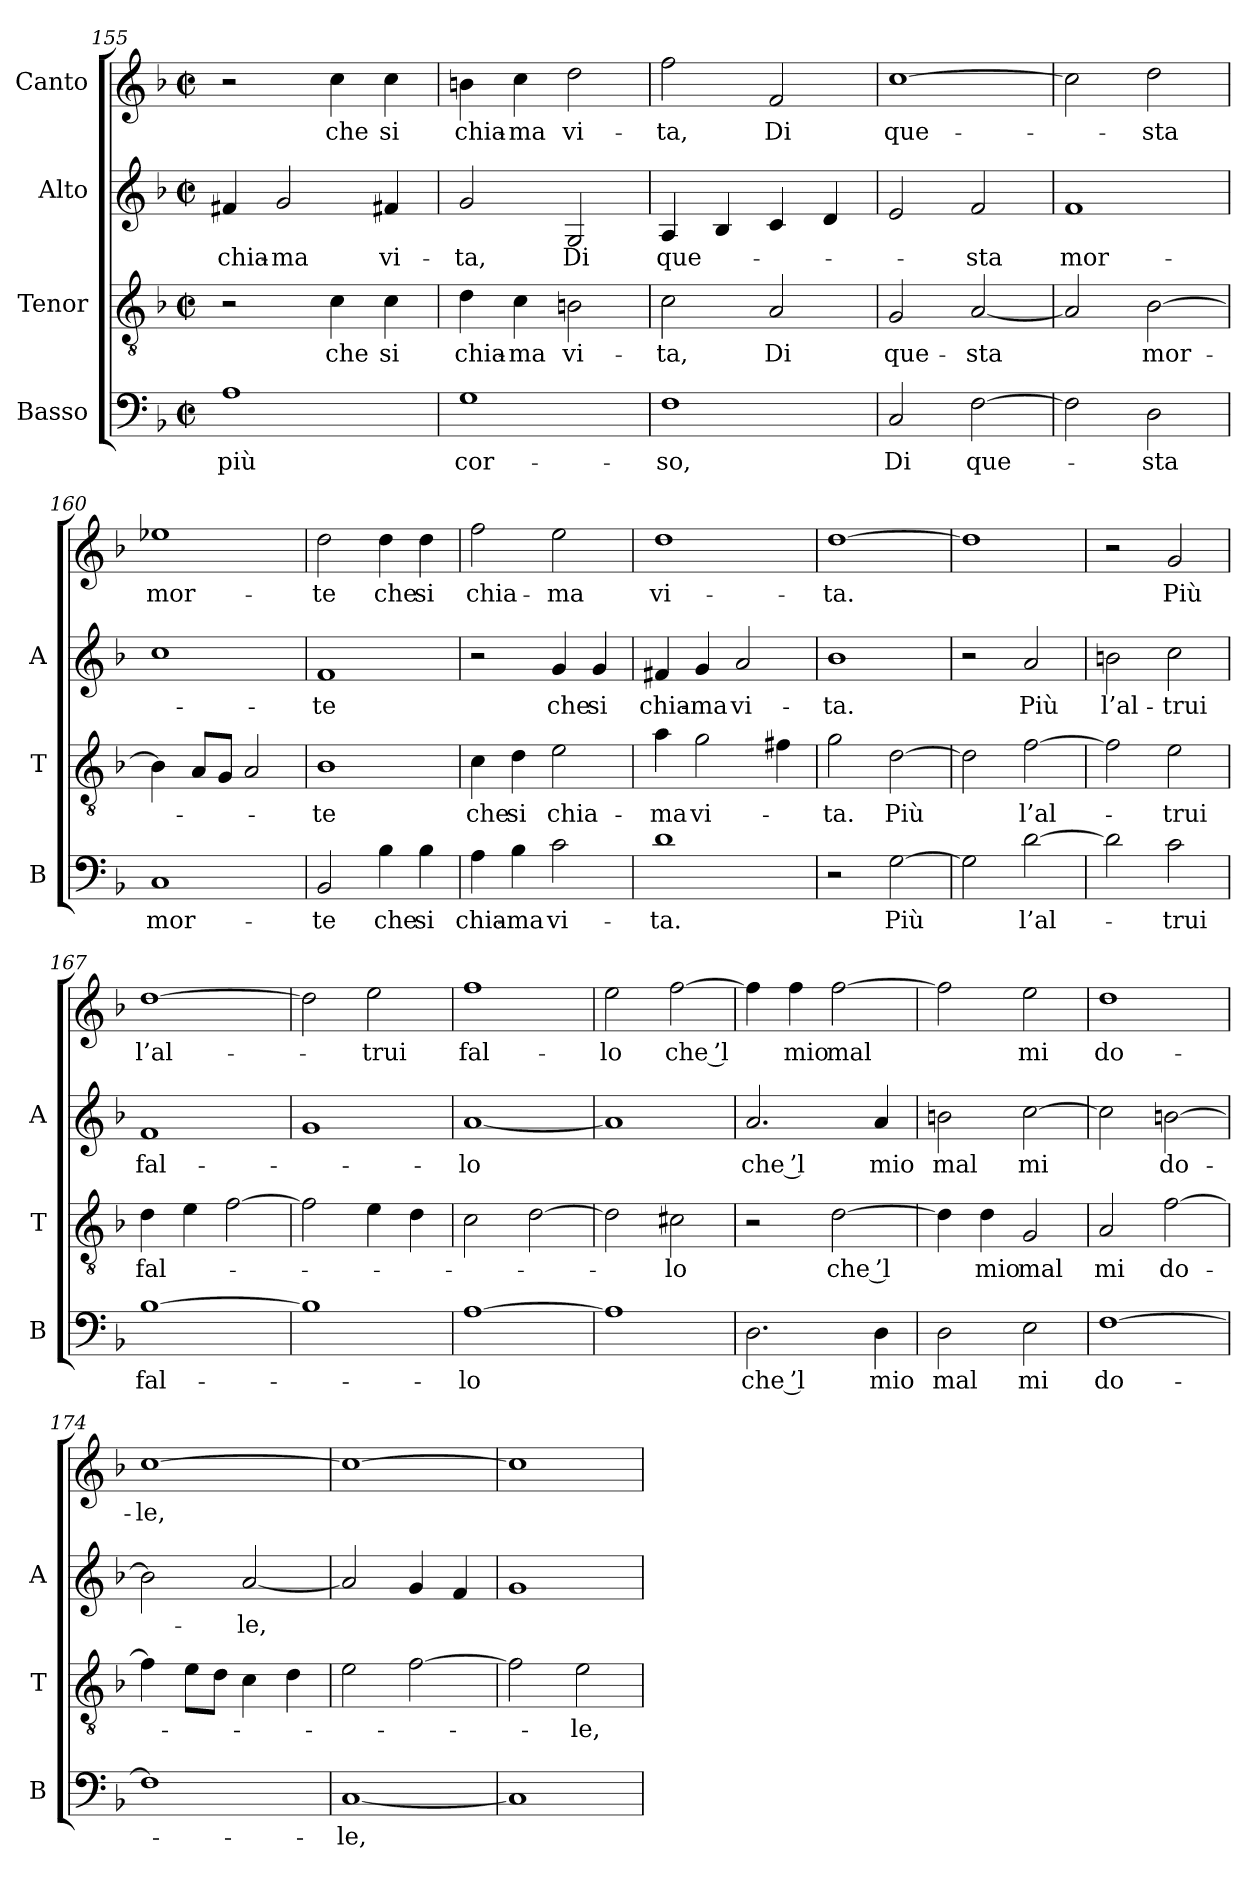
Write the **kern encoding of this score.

**kern	**text	**kern	**text	**kern	**text	**kern	**text
*part4	*part4	*part3	*part3	*part2	*part2	*part1	*part1
*staff4	*staff4	*staff3	*staff3	*staff2	*staff2	*staff1	*staff1
*I"Basso	*	*I"Tenor	*	*I"Alto	*	*I"Canto	*
*I'B	*	*I'T	*	*I'A	*	*	*
*clefF4	*	*clefGv2	*	*clefG2	*	*clefG2	*
*k[b-]	*	*k[b-]	*	*k[b-]	*	*k[b-]	*
*F:	*	*F:	*	*F:	*	*F:	*
*M2/2	*	*M2/2	*	*M2/2	*	*M2/2	*
*met(c|)	*	*met(c|)	*	*met(c|)	*	*met(c|)	*
=155	=155	=155	=155	=155	=155	=155	=155
1A	-più	2r	.	4f#X	chia-	2r	.
.	.	.	.	2g	-ma	.	.
.	.	4c	-che	.	.	4cc	-che
.	.	4c	-si	4f#X	vi-	4cc	-si
=156	=156	=156	=156	=156	=156	=156	=156
1G	cor-	4d	chia-	2g	-ta,	4bn	chia-
.	.	4c	-ma	.	.	4cc	-ma
.	.	2Bn	vi-	2G	-Di	2dd	vi-
=157	=157	=157	=157	=157	=157	=157	=157
1F	-so,	2c	-ta,	4A	que-	2ff	-ta,
.	.	.	.	4B-	.	.	.
.	.	2A	-Di	4c	.	2f	-Di
.	.	.	.	4d	.	.	.
=158	=158	=158	=158	=158	=158	=158	=158
2C	-Di	2G	que-	2e	.	[1cc	que-
[2F	que-	[2A	-sta	2f	-sta	.	.
=159	=159	=159	=159	=159	=159	=159	=159
2F]	.	2A]	.	1f	mor-	2cc]	.
2D	-sta	[2B-	mor-	.	.	2dd	-sta
=160	=160	=160	=160	=160	=160	=160	=160
1C	mor-	4B-]	.	1cc	.	1ee-X	mor-
.	.	8AL	.	.	.	.	.
.	.	8GJ	.	.	.	.	.
.	.	2A	.	.	.	.	.
=161	=161	=161	=161	=161	=161	=161	=161
2BB-	-te	1B-	-te	1f	-te	2dd	-te
4B-	-che	.	.	.	.	4dd	-che
4B-	-si	.	.	.	.	4dd	-si
=162	=162	=162	=162	=162	=162	=162	=162
4A	chia-	4c	-che	2r	.	2ff	chia-
4B-	-ma	4d	-si	.	.	.	.
2c	vi-	2e	chia-	4g	-che	2ee	-ma
.	.	.	.	4g	-si	.	.
!!LO:PB:g=z
=163	=163	=163	=163	=163	=163	=163	=163
1d	-ta.	4a	-ma	4f#X	chia-	1dd	vi-
.	.	2g	vi-	4g	-ma	.	.
.	.	.	.	2a	vi-	.	.
.	.	4f#X	.	.	.	.	.
=164	=164	=164	=164	=164	=164	=164	=164
2r	.	2g	-ta.	1b-	-ta.	[1dd	-ta.
[2G	-Più	[2d	-Più	.	.	.	.
=165	=165	=165	=165	=165	=165	=165	=165
2G]	.	2d]	.	2r	.	1dd]	.
[2d	l’al-	[2f	l’al-	2a	-Più	.	.
=166	=166	=166	=166	=166	=166	=166	=166
2d]	.	2f]	.	2bn	l’al-	2r	.
2c	-trui	2e	-trui	2cc	-trui	2g	-Più
=167	=167	=167	=167	=167	=167	=167	=167
[1B-	fal-	4d	fal-	1f	fal-	[1dd	l’al-
.	.	4e	.	.	.	.	.
.	.	[2f	.	.	.	.	.
=168	=168	=168	=168	=168	=168	=168	=168
1B-]	.	2f]	.	1g	.	2dd]	.
.	.	4e	.	.	.	2ee	-trui
.	.	4d	.	.	.	.	.
=169	=169	=169	=169	=169	=169	=169	=169
[1A	-lo	2c	.	[1a	-lo	1ff	fal-
.	.	[2d	.	.	.	.	.
=170	=170	=170	=170	=170	=170	=170	=170
1A]	.	2d]	.	1a]	.	2ee	-lo
.	.	2c#X	-lo	.	.	[2ff	-che ’l
=171	=171	=171	=171	=171	=171	=171	=171
2.D	-che ’l	2r	.	2.a	-che ’l	4ff]	.
.	.	.	.	.	.	4ff	-mio
.	.	[2d	-che ’l	.	.	[2ff	-mal
4D	-mio	.	.	4a	-mio	.	.
=172	=172	=172	=172	=172	=172	=172	=172
2D	-mal	4d]	.	2bn	-mal	2ff]	.
.	.	4d	-mio	.	.	.	.
2E	-mi	2G	-mal	[2cc	-mi	2ee	-mi
=173	=173	=173	=173	=173	=173	=173	=173
[1F	do-	2A	-mi	2cc]	.	1dd	do-
.	.	[2f	do-	[2bn	do-	.	.
=174	=174	=174	=174	=174	=174	=174	=174
1F]	.	4f]	.	2b]	.	[1cc	-le,
.	.	8eL	.	.	.	.	.
.	.	8dJ	.	.	.	.	.
.	.	4c	.	[2a	-le,	.	.
.	.	4d	.	.	.	.	.
=175	=175	=175	=175	=175	=175	=175	=175
[1C	-le,	2e	.	2a]	.	1cc_	.
.	.	[2f	.	4g	.	.	.
.	.	.	.	4f	.	.	.
=176	=176	=176	=176	=176	=176	=176	=176
1C]	.	2f]	.	1g	.	1cc]	.
.	.	2e	-le,	.	.	.	.
=	=	=	=	=	=	=	=
*-	*-	*-	*-	*-	*-	*-	*-
